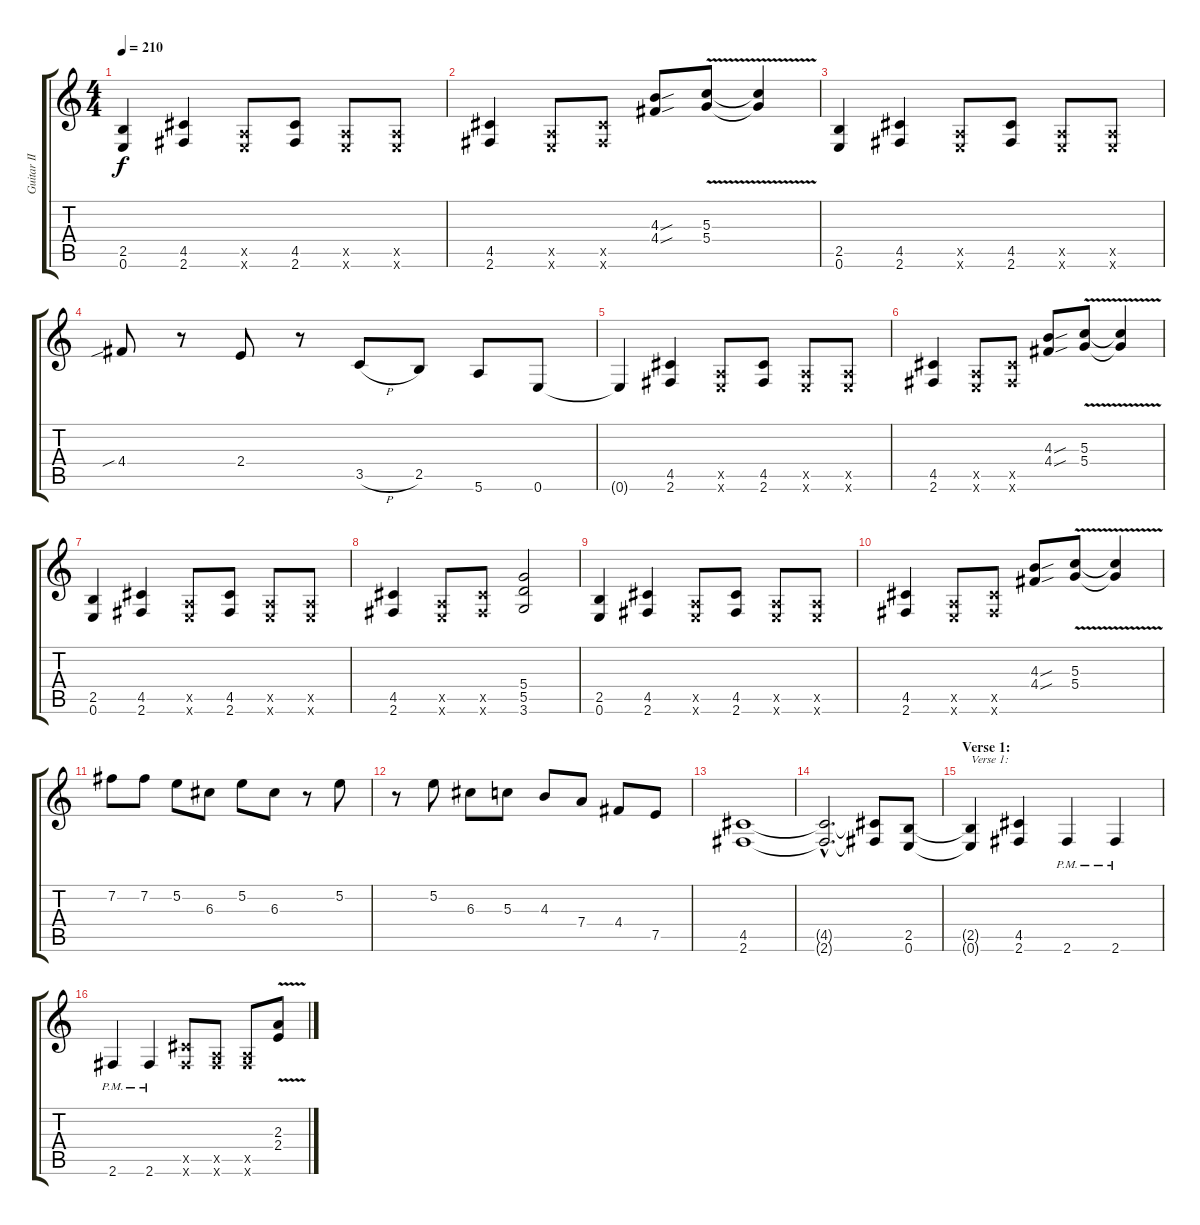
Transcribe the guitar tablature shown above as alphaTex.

\track ("Guitar II" "Guitar II") {instrument distortionguitar}
\staff {score tabs}
\tuning (E4 B3 G3 D3 A2 E2) {hide}
\ts (4 4)
\tempo 210
\clef g2
\ks c
(2.5 0.6).4{dy f} (4.5 2.6).4 (0.5{x} 0.6{x}).8 (4.5 2.6).8 (0.5{x} 0.6{x}).8 (0.5{x} 0.6{x}).8 |
(4.5 2.6).4 (0.5{x} 0.6{x}).8 (4.5{x} 2.6{x}).8 (4.3{sou} 4.4{sou}).8 (5.3{v} 5.4).8 (5.3{t} 5.4{t}).4 |
(2.5 0.6).4 (4.5 2.6).4 (0.5{x} 0.6{x}).8 (4.5 2.6).8 (0.5{x} 0.6{x}).8 (0.5{x} 0.6{x}).8 |
4.4{sib}.8 r.8 2.4.8 r.8 3.5{h}.8 2.5.8 5.6.8 0.6.8 |
0.6{t}.4 (4.5 2.6).4 (0.5{x} 0.6{x}).8 (4.5 2.6).8 (0.5{x} 0.6{x}).8 (0.5{x} 0.6{x}).8 |
(4.5 2.6).4 (0.5{x} 0.6{x}).8 (4.5{x} 2.6{x}).8 (4.3{sou} 4.4{sou}).8 (5.3{v} 5.4).8 (5.3{t} 5.4{t}).4 |
(2.5 0.6).4 (4.5 2.6).4 (0.5{x} 0.6{x}).8 (4.5 2.6).8 (0.5{x} 0.6{x}).8 (0.5{x} 0.6{x}).8 |
(4.5 2.6).4 (0.5{x} 0.6{x}).8 (4.5{x} 2.6{x}).8 (5.4 5.5 3.6).2 |
(2.5 0.6).4 (4.5 2.6).4 (0.5{x} 0.6{x}).8 (4.5 2.6).8 (0.5{x} 0.6{x}).8 (0.5{x} 0.6{x}).8 |
(4.5 2.6).4 (0.5{x} 0.6{x}).8 (4.5{x} 2.6{x}).8 (4.3{sou} 4.4{sou}).8 (5.3{v} 5.4).8 (5.3{t} 5.4{t}).4 |
7.2.8 7.2.8 5.2.8 6.3.8 5.2.8 6.3.8 r.8 5.2.8 |
r.8 5.2.8 6.3.8 5.3.8 4.3.8 7.4.8 4.4.8 7.5.8 |
(4.5 2.6).1 |
(4.5{hac t} 2.6{hac t}).2{d} (4.5{t} 2.6{t}).8 (2.5 0.6).8 |
\section ("" "Verse 1:")
(2.5{t} 0.6{t}).4{txt "Verse 1:"} (4.5 2.6).4 2.6{pm}.4 2.6{pm}.4 |
2.6{pm}.4 2.6{pm}.4 (4.5{x} 2.6{x}).8 (0.5{x} 2.6{x}).8 (0.5{x} 2.6{x}).8 (2.3{v} 2.4).8
